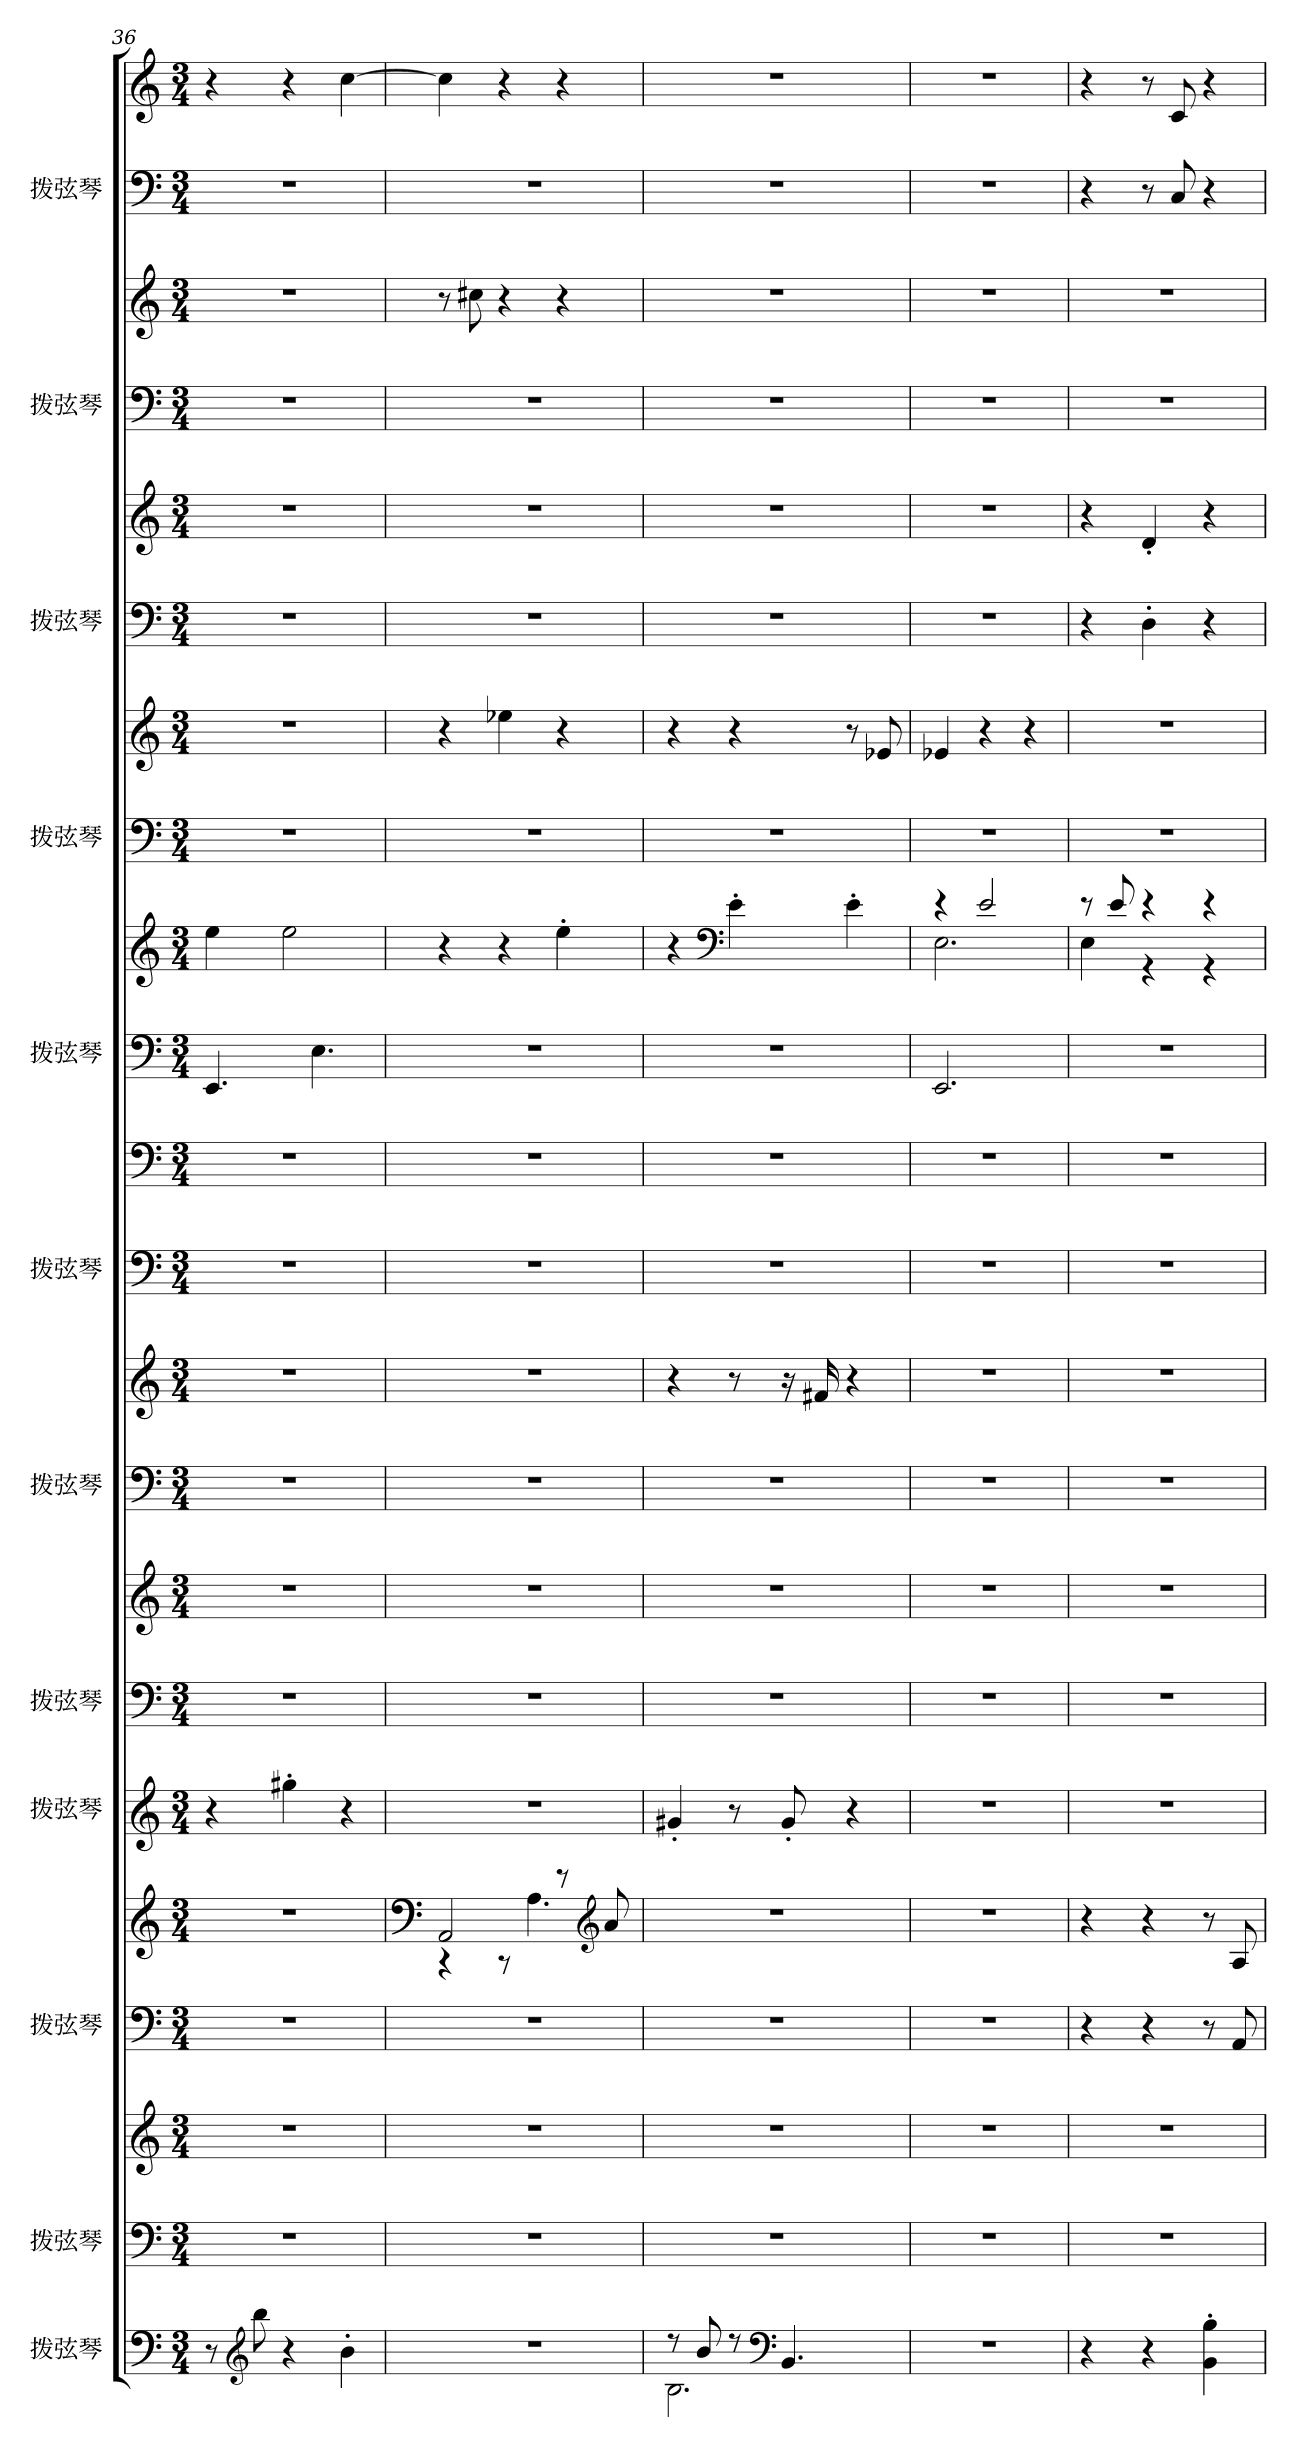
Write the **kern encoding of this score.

**kern	**kern	**kern	**kern	**kern	**kern	**kern	**kern	**kern	**kern	**kern	**kern	**kern	**kern	**kern	**kern	**kern	**kern	**kern	**kern	**kern	**kern
*part12	*part11	*part11	*part10	*part10	*part9	*part8	*part8	*part7	*part7	*part6	*part6	*part5	*part5	*part4	*part4	*part3	*part3	*part2	*part2	*part1	*part1
*staff22	*staff21	*staff20	*staff19	*staff18	*staff17	*staff16	*staff15	*staff14	*staff13	*staff12	*staff11	*staff10	*staff9	*staff8	*staff7	*staff6	*staff5	*staff4	*staff3	*staff2	*staff1
*I"拨弦琴	*I"拨弦琴	*	*I"拨弦琴	*	*I"拨弦琴	*I"拨弦琴	*	*I"拨弦琴	*	*I"拨弦琴	*	*I"拨弦琴	*	*I"拨弦琴	*	*I"拨弦琴	*	*I"拨弦琴	*	*I"拨弦琴	*
*clefF4	*clefF4	*clefG2	*clefF4	*clefG2	*clefG2	*clefF4	*clefG2	*clefF4	*clefG2	*clefF4	*clefF4	*clefF4	*clefG2	*clefF4	*clefG2	*clefF4	*clefG2	*clefF4	*clefG2	*clefF4	*clefG2
*k[]	*k[]	*k[]	*k[]	*k[]	*k[]	*k[]	*k[]	*k[]	*k[]	*k[]	*k[]	*k[]	*k[]	*k[]	*k[]	*k[]	*k[]	*k[]	*k[]	*k[]	*k[]
*M3/4	*M3/4	*M3/4	*M3/4	*M3/4	*M3/4	*M3/4	*M3/4	*M3/4	*M3/4	*M3/4	*M3/4	*M3/4	*M3/4	*M3/4	*M3/4	*M3/4	*M3/4	*M3/4	*M3/4	*M3/4	*M3/4
=36	=36	=36	=36	=36	=36	=36	=36	=36	=36	=36	=36	=36	=36	=36	=36	=36	=36	=36	=36	=36	=36
8r	2.r	2.r	2.r	2.r	4r	2.r	2.r	2.r	2.r	2.r	2.r	4.EE/	4ee\	2.r	2.r	2.r	2.r	2.r	2.r	2.r	4r
*clefG2	*	*	*	*	*	*	*	*	*	*	*	*	*	*	*	*	*	*	*	*	*
8bb\	.	.	.	.	.	.	.	.	.	.	.	.	.	.	.	.	.	.	.	.	.
4r	.	.	.	.	4gg#X'\	.	.	.	.	.	.	.	2ee\	.	.	.	.	.	.	.	4r
.	.	.	.	.	.	.	.	.	.	.	.	4.E\	.	.	.	.	.	.	.	.	.
4b'\	.	.	.	.	4r	.	.	.	.	.	.	.	.	.	.	.	.	.	.	.	[4cc\
=37	=37	=37	=37	=37	=37	=37	=37	=37	=37	=37	=37	=37	=37	=37	=37	=37	=37	=37	=37	=37	=37
*	*	*	*	*clefF4	*	*	*	*	*	*	*	*	*	*	*	*	*	*	*	*	*
*	*	*	*	*^	*	*	*	*	*	*	*	*	*	*	*	*	*	*	*	*	*
2.r	2.r	2.r	2.r	2AA/	4r	2.r	2.r	2.r	2.r	2.r	2.r	2.r	2.r	4r	2.r	4r	2.r	2.r	2.r	8r	2.r	4cc\]
.	.	.	.	.	.	.	.	.	.	.	.	.	.	.	.	.	.	.	.	8cc#X\	.	.
.	.	.	.	.	8r	.	.	.	.	.	.	.	.	4r	.	4ee-X\	.	.	.	4r	.	4r
.	.	.	.	.	4.A\	.	.	.	.	.	.	.	.	.	.	.	.	.	.	.	.	.
.	.	.	.	8r	.	.	.	.	.	.	.	.	.	4ee'\	.	4r	.	.	.	4r	.	4r
*	*	*	*	*clefG2	*	*	*	*	*	*	*	*	*	*	*	*	*	*	*	*	*	*
.	.	.	.	8a/	.	.	.	.	.	.	.	.	.	.	.	.	.	.	.	.	.	.
*	*	*	*	*v	*v	*	*	*	*	*	*	*	*	*	*	*	*	*	*	*	*	*
=38	=38	=38	=38	=38	=38	=38	=38	=38	=38	=38	=38	=38	=38	=38	=38	=38	=38	=38	=38	=38	=38
*^	*	*	*	*	*	*	*	*	*	*	*	*	*	*	*	*	*	*	*	*	*
8r	2.B\	2.r	2.r	2.r	2.r	4g#X'/	2.r	2.r	2.r	4r	2.r	2.r	2.r	4r	2.r	4r	2.r	2.r	2.r	2.r	2.r	2.r
8b/	.	.	.	.	.	.	.	.	.	.	.	.	.	.	.	.	.	.	.	.	.	.
*	*	*	*	*	*	*	*	*	*	*	*	*	*	*clefF4	*	*	*	*	*	*	*	*
8r	.	.	.	.	.	8r	.	.	.	8r	.	.	.	4e'\	.	4r	.	.	.	.	.	.
*clefF4	*	*	*	*	*	*	*	*	*	*	*	*	*	*	*	*	*	*	*	*	*	*
4.BB/	.	.	.	.	.	8g#'/	.	.	.	16r	.	.	.	.	.	.	.	.	.	.	.	.
.	.	.	.	.	.	.	.	.	.	16f#X/	.	.	.	.	.	.	.	.	.	.	.	.
.	.	.	.	.	.	4r	.	.	.	4r	.	.	.	4e'\	.	8r	.	.	.	.	.	.
.	.	.	.	.	.	.	.	.	.	.	.	.	.	.	.	8e-X/	.	.	.	.	.	.
*v	*v	*	*	*	*	*	*	*	*	*	*	*	*	*	*	*	*	*	*	*	*	*
!!LO:PB:g=z
=39	=39	=39	=39	=39	=39	=39	=39	=39	=39	=39	=39	=39	=39	=39	=39	=39	=39	=39	=39	=39	=39
*	*	*	*	*	*	*	*	*	*	*	*	*	*^	*	*	*	*	*	*	*	*
2.r	2.r	2.r	2.r	2.r	2.r	2.r	2.r	2.r	2.r	2.r	2.r	2.EE/	4r	2.E\	2.r	4e-X/	2.r	2.r	2.r	2.r	2.r	2.r
.	.	.	.	.	.	.	.	.	.	.	.	.	2e/	.	.	4r	.	.	.	.	.	.
.	.	.	.	.	.	.	.	.	.	.	.	.	.	.	.	4r	.	.	.	.	.	.
=40	=40	=40	=40	=40	=40	=40	=40	=40	=40	=40	=40	=40	=40	=40	=40	=40	=40	=40	=40	=40	=40	=40
4r	2.r	2.r	4r	4r	2.r	2.r	2.r	2.r	2.r	2.r	2.r	2.r	8r	4E\	2.r	2.r	4r	4r	2.r	2.r	4r	4r
.	.	.	.	.	.	.	.	.	.	.	.	.	8e/	.	.	.	.	.	.	.	.	.
4r	.	.	4r	4r	.	.	.	.	.	.	.	.	4r	4r	.	.	4D'\	4d'/	.	.	8r	8r
.	.	.	.	.	.	.	.	.	.	.	.	.	.	.	.	.	.	.	.	.	8C/	8c/
4BB\' 4B\'	.	.	8r	8r	.	.	.	.	.	.	.	.	4r	4r	.	.	4r	4r	.	.	4r	4r
.	.	.	8AA/	8A/	.	.	.	.	.	.	.	.	.	.	.	.	.	.	.	.	.	.
*	*	*	*	*	*	*	*	*	*	*	*	*	*v	*v	*	*	*	*	*	*	*	*
=	=	=	=	=	=	=	=	=	=	=	=	=	=	=	=	=	=	=	=	=	=
*-	*-	*-	*-	*-	*-	*-	*-	*-	*-	*-	*-	*-	*-	*-	*-	*-	*-	*-	*-	*-	*-
